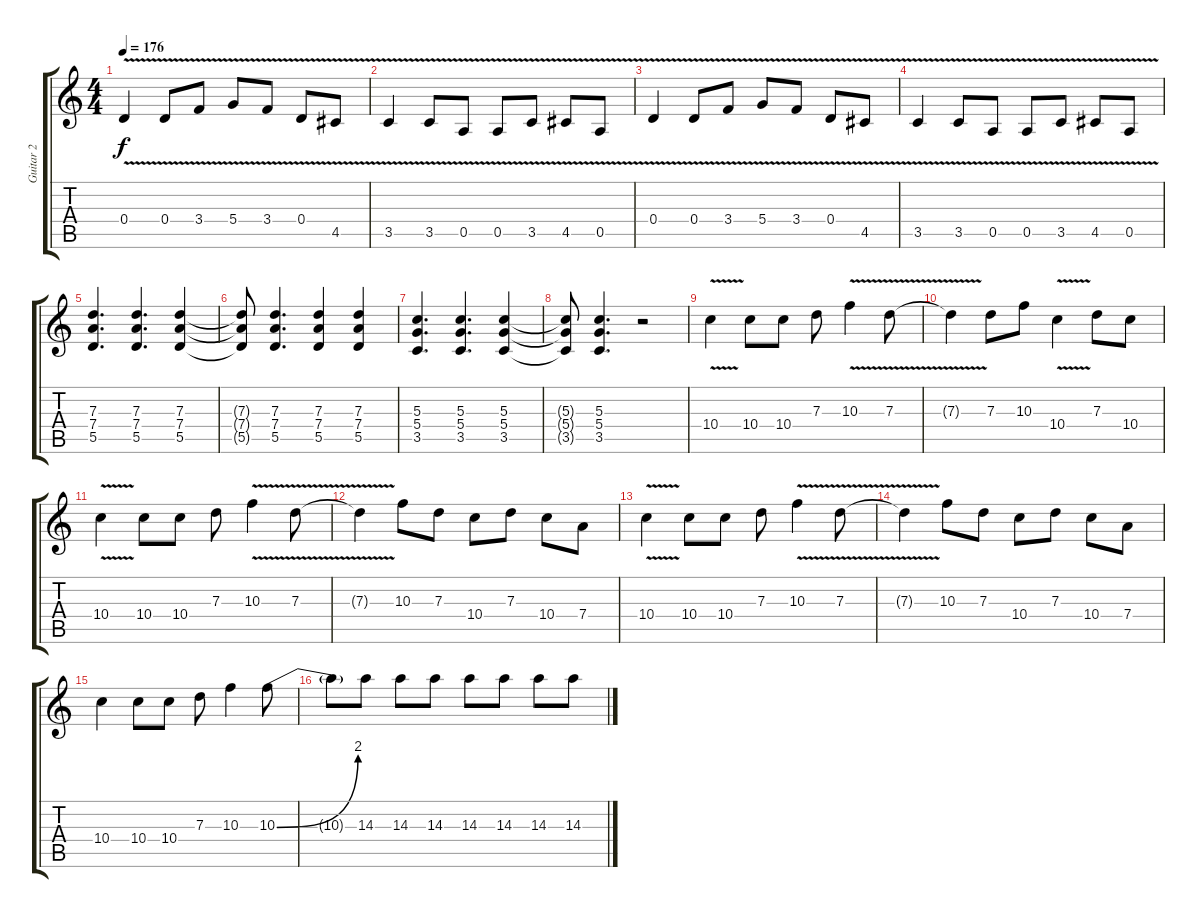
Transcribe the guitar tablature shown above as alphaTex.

\track ("Guitar 2" "Guitar 2") {instrument overdrivenguitar}
\staff {score tabs}
\tuning (E4 B3 G3 D3 A2 E2) {hide}
\ts (4 4)
\tempo 176
\clef g2
\ks c
0.4{v}.4{dy f} 0.4{v}.8 3.4{v}.8 5.4{v}.8 3.4{v}.8 0.4{v}.8 4.5{v}.8 |
3.5{v}.4 3.5{v}.8 0.5{v}.8 0.5{v}.8 3.5{v}.8 4.5{v}.8 0.5{v}.8 |
0.4{v}.4 0.4{v}.8 3.4{v}.8 5.4{v}.8 3.4{v}.8 0.4{v}.8 4.5{v}.8 |
3.5{v}.4 3.5{v}.8 0.5{v}.8 0.5{v}.8 3.5{v}.8 4.5{v}.8 0.5{v}.8 |
(7.3 7.4 5.5).4{d} (7.3 7.4 5.5).4{d} (7.3 7.4 5.5).4 |
(7.3{t} 7.4{t} 5.5{t}).8 (7.3 7.4 5.5).4{d} (7.3 7.4 5.5).4 (7.3 7.4 5.5).4 |
(5.3 5.4 3.5).4{d} (5.3 5.4 3.5).4{d} (5.3 5.4 3.5).4 |
(5.3{t} 5.4{t} 3.5{t}).8 (5.3 5.4 3.5).4{d} r.2 |
10.4{v}.4 10.4.8 10.4.8 7.3.8 10.3{v}.4 7.3{v}.8 |
7.3{t}.4 7.3.8 10.3.8 10.4{v}.4 7.3.8 10.4.8 |
10.4{v}.4 10.4.8 10.4.8 7.3.8 10.3{v}.4 7.3{v}.8 |
7.3{t}.4 10.3.8 7.3.8 10.4.8 7.3.8 10.4.8 7.4.8 |
10.4{v}.4 10.4.8 10.4.8 7.3.8 10.3{v}.4 7.3{v}.8 |
7.3{t}.4 10.3.8 7.3.8 10.4.8 7.3.8 10.4.8 7.4.8 |
10.4.4 10.4.8 10.4.8 7.3.8 10.3.4 10.3{be (bend 0 0 60 8)}.8 |
10.3{t}.8 14.3.8 14.3.8 14.3.8 14.3.8 14.3.8 14.3.8 14.3.8
